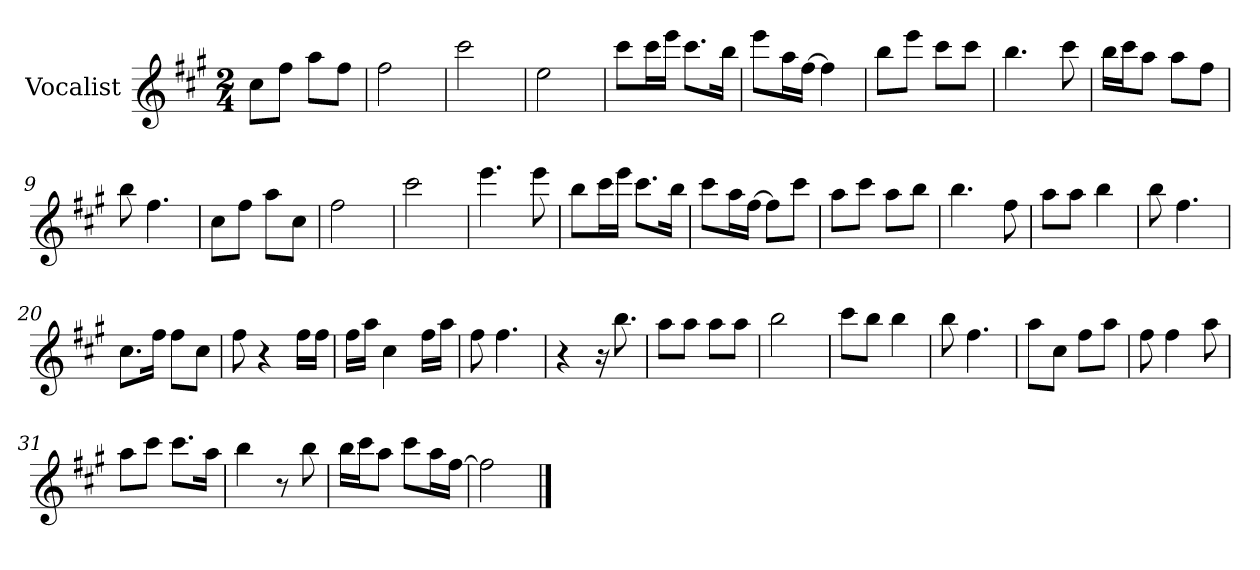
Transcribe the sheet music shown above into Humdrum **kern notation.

**kern
*part1
*staff1
*I"Vocalist
*k[f#c#g#]
*A:
*M2/4
=
8cc#L
8ff#J
8aaL
8ff#J
=1
2ff#
=2
2ccc#
=3
2ee
=4
8ccc#L
16ccc#L
16eeeJJ
8.ccc#L
16bbJk
=5
8eeeL
16aaL
[16ff#JJ
4ff#]
=6
8bbL
8eeeJ
8ccc#L
8ccc#J
=7
4.bb
8ccc#
=8
16bbLL
16ccc#J
8aaJ
8aaL
8ff#J
=9
8bb
4.ff#
=10
8cc#L
8ff#J
8aaL
8cc#J
=11
2ff#
=12
2ccc#
=13
4.eee
8eee
=14
8bbL
16ccc#L
16eeeJJ
8.ccc#L
16bbJk
=15
8ccc#L
16aaL
[16ff#JJ
8ff#L]
8ccc#J
=16
8aaL
8ccc#J
8aaL
8bbJ
=17
4.bb
8ff#
=18
8aaL
8aaJ
4bb
=19
8bb
4.ff#
=20
8.cc#L
16ff#Jk
8ff#L
8cc#J
=21
8ff#
4r
16ff#LL
16ff#JJ
=22
16ff#LL
16aaJJ
4cc#
16ff#LL
16aaJJ
=23
8ff#
4.ff#
=24
4r
16r
8.bb
=25
8aaL
8aaJ
8aaL
8aaJ
=26
2bb
=27
8ccc#L
8bbJ
4bb
=28
8bb
4.ff#
=29
8aaL
8cc#J
8ff#L
8aaJ
=30
8ff#
4ff#
8aa
=31
8aaL
8ccc#J
8.ccc#L
16aaJk
=32
4bb
8r
8bb
=33
16bbLL
16ccc#J
8aaJ
8ccc#L
16aaL
[16ff#JJ
=34
2ff#]
==
*-
